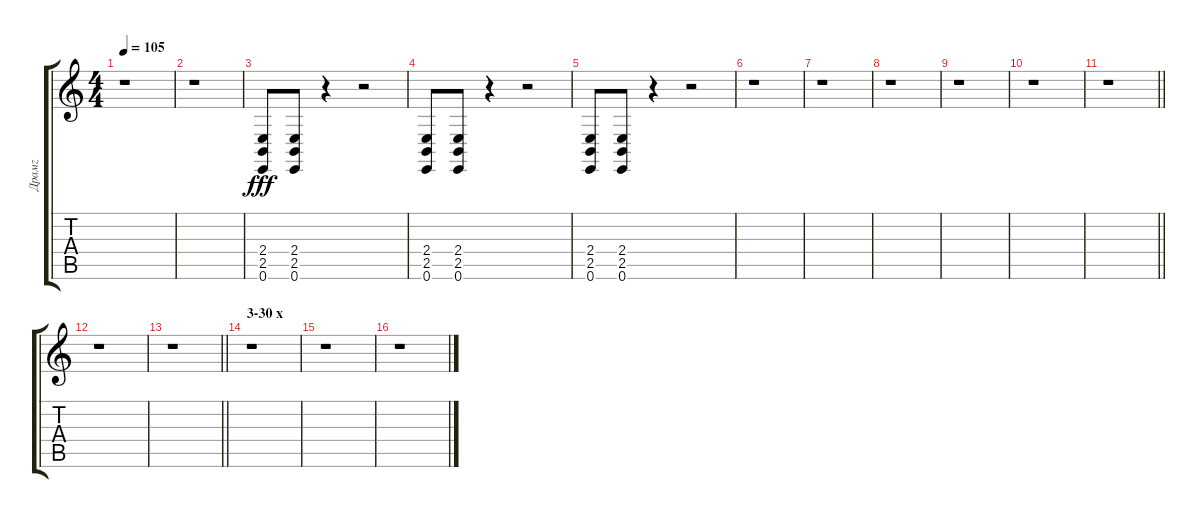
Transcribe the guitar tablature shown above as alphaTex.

\track ("Драмz" "Драмz") {instrument synthdrum}
\staff {score tabs}
\tuning (E4 B3 G3 D3 A2 E2) {hide}
\ts (4 4)
\tempo 105
\clef g2
\ks c
r.1{dy mp} |
r.1 |
(2.4 2.5 0.6).8{dy fff} (2.4 2.5 0.6).8 r.4 r.2 |
(2.4 2.5 0.6).8 (2.4 2.5 0.6).8 r.4 r.2 |
(2.4 2.5 0.6).8 (2.4 2.5 0.6).8 r.4 r.2 |
r.1 |
r.1 |
r.1 |
r.1 |
r.1 |
\barLineRight lightlight
r.1 |
r.1 |
\barLineRight lightlight
r.1 |
\section ("" "3-30 x")
r.1 |
r.1 |
r.1
